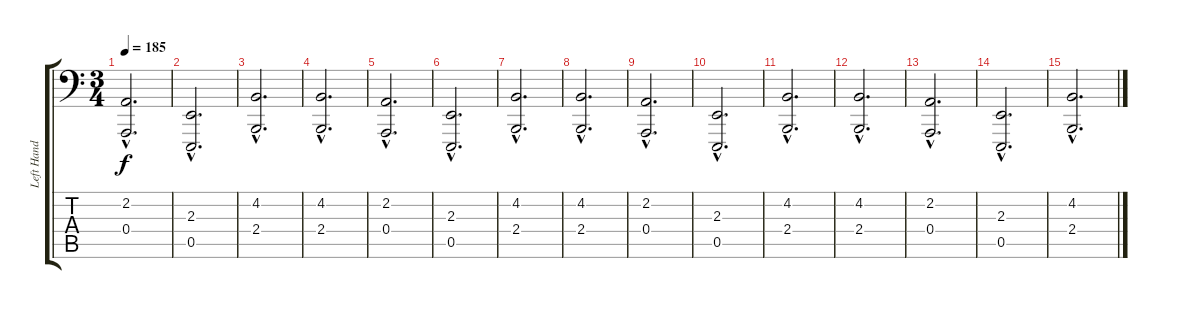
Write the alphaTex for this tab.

\track ("Left Hand" "Left Hand") {instrument acousticgrandpiano}
\staff {score tabs}
\tuning (C3 G2 D2 A1 E1 B0) {hide}
\ts (3 4)
\tempo 185
\clef f4
\ks c
(2.2{hac} 0.4{hac}).2{d dy f} |
(2.3{hac} 0.5{hac}).2{d} |
(4.2{hac} 2.4{hac}).2{d} |
(4.2{hac} 2.4{hac}).2{d} |
(2.2{hac} 0.4{hac}).2{d} |
(2.3{hac} 0.5{hac}).2{d} |
(4.2{hac} 2.4{hac}).2{d} |
(4.2{hac} 2.4{hac}).2{d} |
(2.2{hac} 0.4{hac}).2{d} |
(2.3{hac} 0.5{hac}).2{d} |
(4.2{hac} 2.4{hac}).2{d} |
(4.2{hac} 2.4{hac}).2{d} |
(2.2{hac} 0.4{hac}).2{d} |
(2.3{hac} 0.5{hac}).2{d} |
(4.2{hac} 2.4{hac}).2{d}
